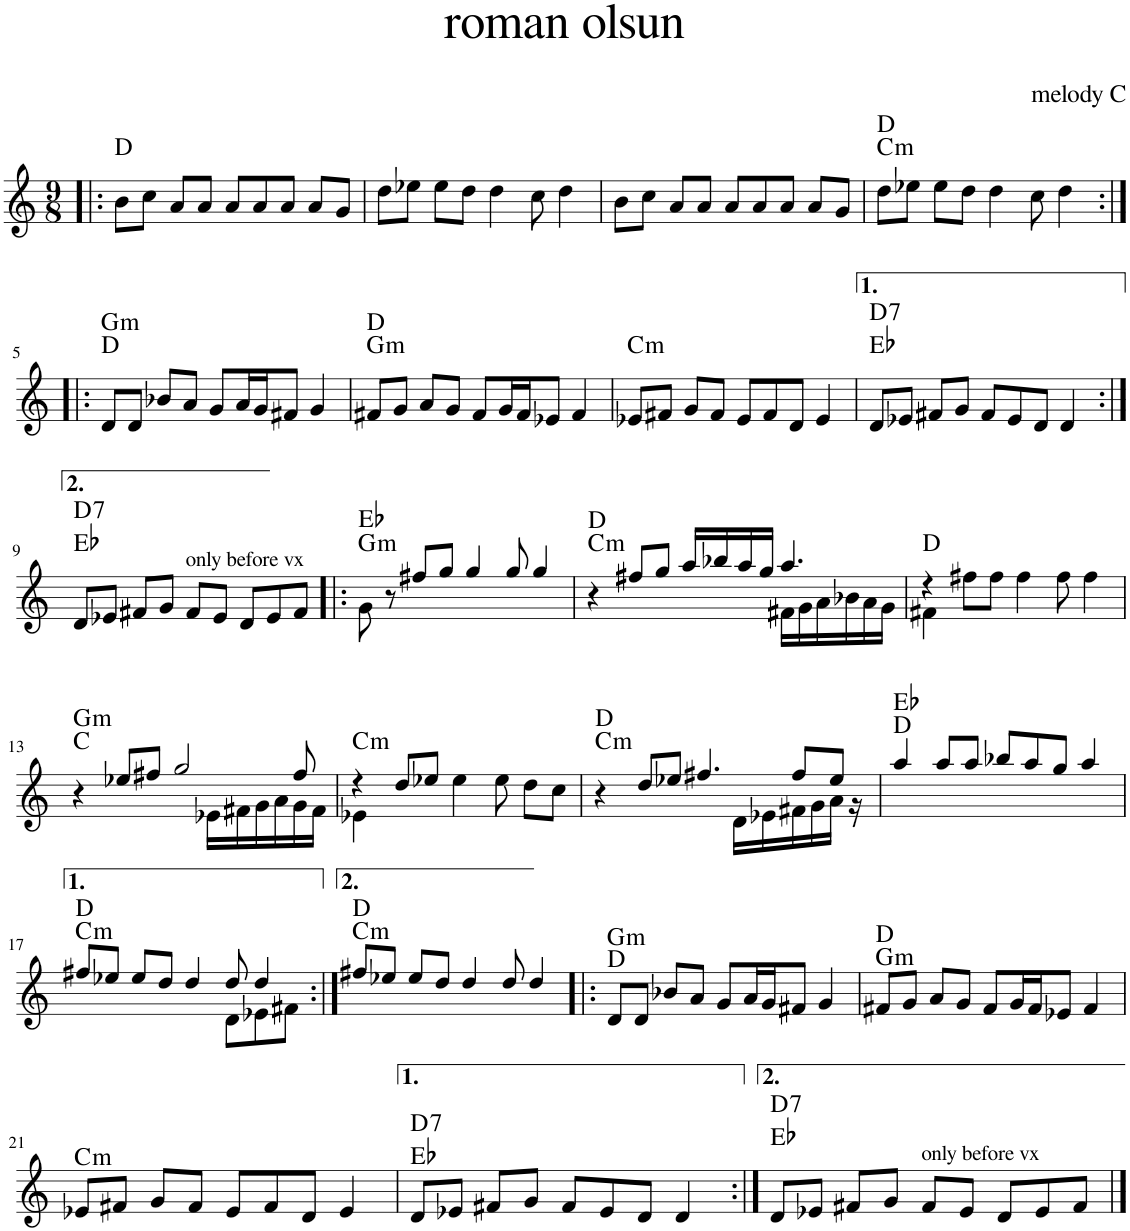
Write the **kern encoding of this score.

**kern	**harte
*part1	*part1
*staff1	*
*I"C Trumpet	*
*clefG2	*
*k[]	*
*M9/8	*
=1!|:	=1!|:
8b\L	D:maj
8cc\J	.
8a/L	.
8a/J	.
8a/L	.
8a/	.
8a/J	.
8a/L	.
8g/J	.
=2	=2
8dd\L	.
8ee-X\J	.
8ee-\L	.
8dd\J	.
4dd\	.
8cc\	.
4dd\	.
=3	=3
8b\L	.
8cc\J	.
8a/L	.
8a/J	.
8a/L	.
8a/	.
8a/J	.
8a/L	.
8g/J	.
=4	=4
!	!LO:H:n=1:kt=m
8dd\L	C:min D:maj
8ee-X\J	.
8ee-\L	.
8dd\J	.
4dd\	.
8cc\	.
4dd\	.
!!LO:LB:g=z
=5:|!|:	=5:|!|:
!	!LO:H:n=2:kt=m
8d/L	D:maj G:min
8d/J	.
8b-X/L	.
8a/J	.
8g/L	.
16a/L	.
16g/J	.
8f#X/J	.
4g/	.
=6	=6
!	!LO:H:n=1:kt=m
8f#X/L	G:min D:maj
8g/J	.
8a/L	.
8g/J	.
8f#/L	.
16g/L	.
16f#/J	.
8e-X/J	.
4f#/	.
=7	=7
!	!LO:H:kt=m
8e-X/L	C:min
8f#X/J	.
8g/L	.
8f#/J	.
8e-/L	.
8f#/	.
8d/J	.
4e-/	.
=8	=8
!	!LO:H:n=2:kt=7
8d/L	Eb:maj D:7
8e-X/J	.
8f#X/L	.
8g/J	.
8f#/L	.
8e-/	.
8d/J	.
4d/	.
!!LO:LB:g=z
=9:|!	=9:|!
!	!LO:H:n=2:kt=7
8d/L	Eb:maj D:7
8e-X/J	.
8f#X/L	.
8g/J	.
!LO:TX:a:t=only before vx	!
8f#/L	.
8e-/J	.
8d/L	.
8e-/	.
8f#/J	.
=10!|:	=10!|:
!	!LO:H:n=1:kt=m
8g\	G:min Eb:maj
8r	.
8ff#X/L	.
8gg/J	.
4gg/	.
8gg/	.
4gg/	.
=11	=11
*^	*
!	!	!LO:H:n=1:kt=m
4r	2.ryy	C:min D:maj
8ff#X/L	.	.
8gg/J	.	.
16aa/LL	.	.
16bb-X/	.	.
16aa/	.	.
16gg/JJ	.	.
4.aa/	16f#X\LL	.
.	16g\	.
.	16a\	.
.	16b-X\	.
.	16a\	.
.	16g\JJ	.
=12	=12	=12
4r	4f#X\	D:maj
8ff#X\L	2..ryy	.
8ff#\J	.	.
4ff#\	.	.
8ff#\	.	.
4ff#\	.	.
!!LO:LB:g=z	!!
=13	=13	=13
!	!	!LO:H:n=2:kt=m
4r	2.ryy	C:maj G:min
8ee-X/L	.	.
8ff#X/J	.	.
2gg/	.	.
.	16e-X\LL	.
.	16f#X\	.
.	16g\	.
.	16a\	.
8ff#/	16g\	.
.	16f#\JJ	.
=14	=14	=14
!	!	!LO:H:kt=m
4r	4e-X\	C:min
8dd/L	2..ryy	.
8ee-X/J	.	.
4ee-\	.	.
8ee-\	.	.
8dd\L	.	.
8cc\J	.	.
=15	=15	=15
!	!	!LO:H:n=1:kt=m
4r	2.ryy	C:min D:maj
8dd/L	.	.
8ee-X/J	.	.
4.ff#X/	.	.
.	16d\LL	.
.	16e-X\	.
8ff#/L	16f#X\	.
.	16g\	.
8ee-/J	16a\JJ	.
.	16r	.
*v	*v	*
=16	=16
4aa/	D:maj Eb:maj
8aa/L	.
8aa/J	.
8bb-X/L	.
8aa/	.
8gg/J	.
4aa/	.
!!LO:LB:g=z
=17	=17
*^	*
!	!	!LO:H:n=1:kt=m
8ff#X/L	2.ryy	C:min D:maj
8ee-X/J	.	.
8ee-/L	.	.
8dd/J	.	.
4dd/	.	.
8dd/	8d\L	.
4dd/	8e-X\	.
.	8f#X\J	.
=18:|!	=18:|!	=18:|!
!	!	!LO:H:n=1:kt=m
*v	*v	*
8ff#X/L	C:min D:maj
8ee-X/J	.
8ee-/L	.
8dd/J	.
4dd/	.
8dd/	.
4dd/	.
=19!|:	=19!|:
!	!LO:H:n=2:kt=m
8d/L	D:maj G:min
8d/J	.
8b-X/L	.
8a/J	.
8g/L	.
16a/L	.
16g/J	.
8f#X/J	.
4g/	.
=20	=20
!	!LO:H:n=1:kt=m
8f#X/L	G:min D:maj
8g/J	.
8a/L	.
8g/J	.
8f#/L	.
16g/L	.
16f#/J	.
8e-X/J	.
4f#/	.
!!LO:LB:g=z
=21	=21
!	!LO:H:kt=m
8e-X/L	C:min
8f#X/J	.
8g/L	.
8f#/J	.
8e-/L	.
8f#/	.
8d/J	.
4e-/	.
=22	=22
!	!LO:H:n=2:kt=7
8d/L	Eb:maj D:7
8e-X/J	.
8f#X/L	.
8g/J	.
8f#/L	.
8e-/	.
8d/J	.
4d/	.
=23:|!	=23:|!
!	!LO:H:n=2:kt=7
8d/L	Eb:maj D:7
8e-X/J	.
8f#X/L	.
8g/J	.
!LO:TX:a:t=only before vx	!
8f#/L	.
8e-/J	.
8d/L	.
8e-/	.
8f#/J	.
==	==
*-	*-
